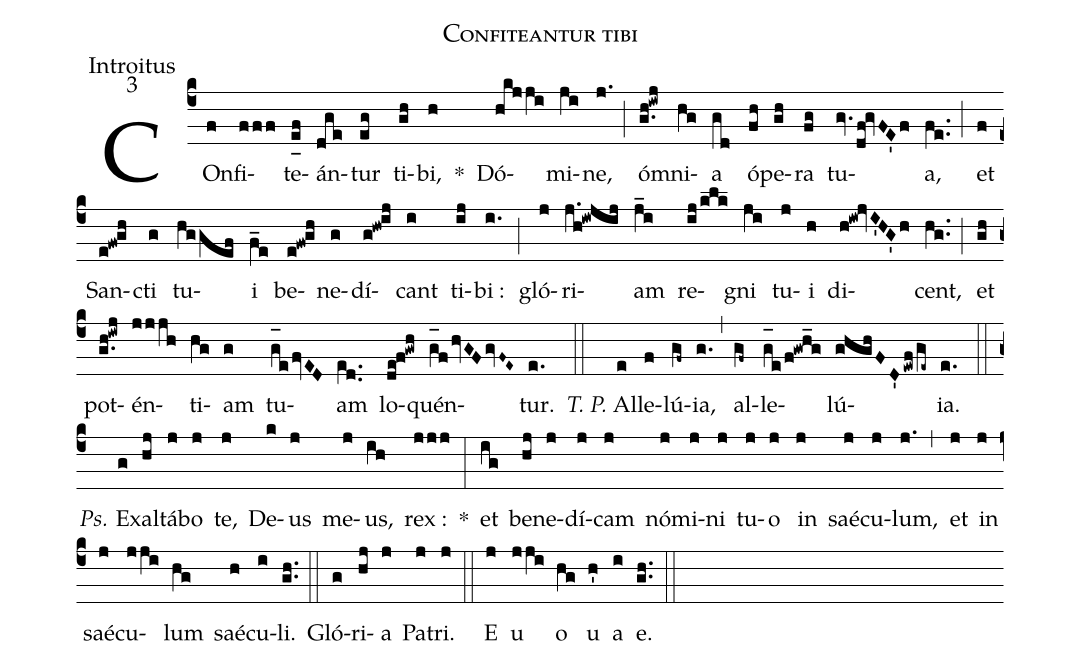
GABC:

name:Confiteantur tibi;
office-part:Introitus;
mode:3;
%%
(c4) COn(f)fi(fff)te(e_[uh:l]f)án(dge)tur(eg) ti(gh)bi,(h) *() Dó(hkjji)mi(ji)ne,(j.) (;) ó(g.h!iwj)mni(hg)a(gd) ó(fh)pe(gh)ra(fg) tu(gv.df!gvFE'f)a,(fe..) (;) et(f) San(e!fw!gh)cti(g) tu(hggef)i(f_e) be(e!fw!gh)ne(g)dí(g!hw!ij)cant(i) ti(ij)bi :(i.) (;) gló(j)ri(j.h!iwjij)am(j_i) re(ij/klk)gni(ji) tu(j)i(h) di(h!iw!jvI'HG'h)cent,(hg..) (;) et(gh) pot(g.h!iwj)én(jjjh)ti(hg)am(g) tu(g_[oh:h]efvED)am(e[ll:1]d..) lo(de!f!gwh)quén(g_[oh:h]fhvGFgvF~E~)tur.(e.) (::) <i>T. P.</i> Al(e)le(f)lú(gf~){ia},(g.) (,) al(gf~)le(g_[oh:h]e/f!gwh_g)lú(ghghFD'ewf/ge~){ia}.(e.) (::) <i>Ps.</i> Ex(g)al(hj)tá(j)bo(j) te,(j) De(k)us(j) me(j)us,(ih) rex :(jjj) *(:) et(ig) be(hj)ne(j)dí(j)cam(j) nó(j)mi(j)ni(j) tu(j)o(j) in(j) saé(j)cu(j)lum,(j.) (,) et(j) in(j) saé(j)cu(jji)lum(hg) saé(h)cu(i)li.(gh..) (::) Gló(g)ri(hj)a(j) Pa(j)tri.(j) (::) <eu>E(j) u(jji) o(hg) u(h') a(i) e.</eu>(gh..) (::)
